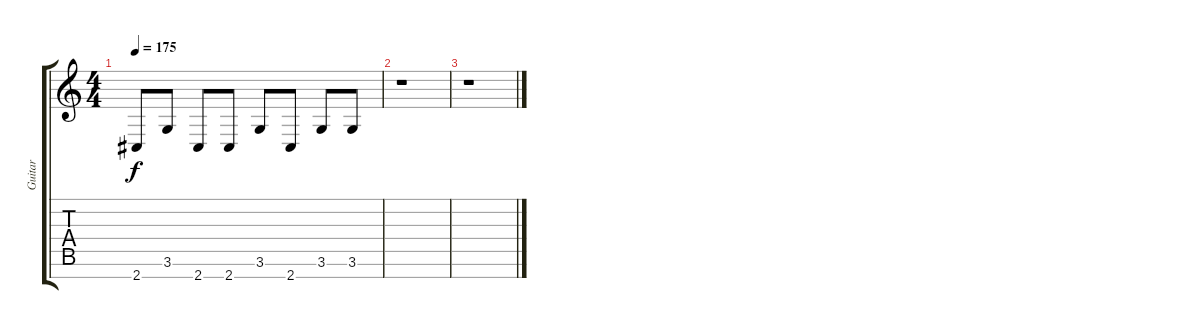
\track ("Guitar" "Guitar") {instrument distortionguitar}
\staff {score tabs}
\tuning (E4 B3 G3 D3 A2 E2 B1) {hide}
\ts (4 4)
\tempo 175
\clef g2
\ks c
2.7.8{dy f} 3.6.8 2.7.8 2.7.8 3.6.8 2.7.8 3.6.8 3.6.8 |
r.1 |
r.1
